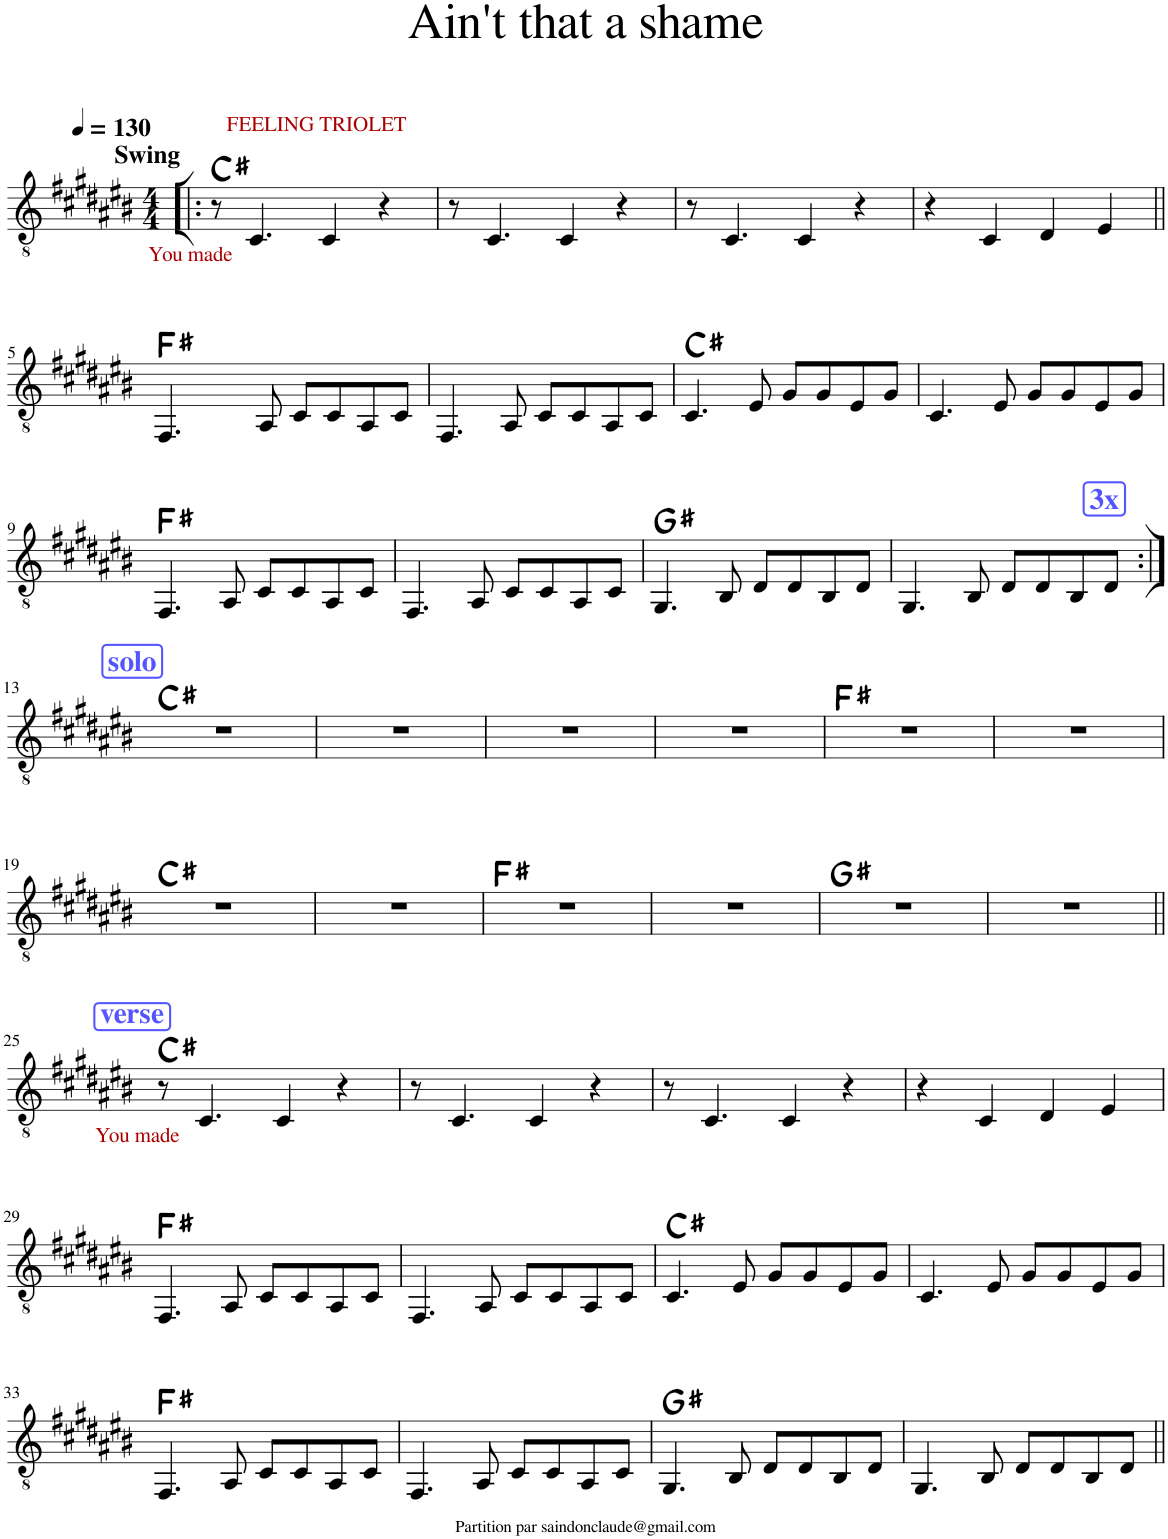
**kern	**harte
*part1	*part1
*staff1	*
*I"Classical Guitar	*
*I'Guit.	*
*clefGv2	*
*k[f#c#g#d#a#e#b#]	*
*M4/4	*
*MM130	*
=1!|:	=1!|:
!LO:TX:a:B:t=Swing	!
!LO:TX:b:color=#AA0000:t=You made	!
8r	C#:maj
!LO:TX:a:color=#AA0000:t=FEELING TRIOLET	!
4.C#/	.
4C#/	.
4r	.
=2	=2
8r	.
4.C#/	.
4C#/	.
4r	.
=3	=3
8r	.
4.C#/	.
4C#/	.
4r	.
=4	=4
4r	.
4C#/	.
4D#/	.
4E#/	.
!!LO:LB:g=z
=5||	=5||
4.FF#/	F#:maj
8AA#/	.
8C#/L	.
8C#/	.
8AA#/	.
8C#/J	.
=6	=6
4.FF#/	.
8AA#/	.
8C#/L	.
8C#/	.
8AA#/	.
8C#/J	.
=7	=7
4.C#/	C#:maj
8E#/	.
8G#/L	.
8G#/	.
8E#/	.
8G#/J	.
=8	=8
4.C#/	.
8E#/	.
8G#/L	.
8G#/	.
8E#/	.
8G#/J	.
!!LO:LB:g=z
=9	=9
4.FF#/	F#:maj
8AA#/	.
8C#/L	.
8C#/	.
8AA#/	.
8C#/J	.
=10	=10
4.FF#/	.
8AA#/	.
8C#/L	.
8C#/	.
8AA#/	.
8C#/J	.
=11	=11
4.GG#/	G#:maj
8BB#/	.
8D#/L	.
8D#/	.
8BB#/	.
8D#/J	.
!!LO:REH:place=s1:a:B:cj:color=#5555FF:fs=14:t=3x:qo=3.5
=12	=12
4.GG#/	.
8BB#/	.
8D#/L	.
8D#/	.
8BB#/	.
8D#/J	.
!!LO:LB:g=z
!!LO:REH:place=s1:a:B:cj:color=#5555FF:fs=14:t=solo
=13:|!	=13:|!
1r	C#:maj
=14	=14
1r	.
=15	=15
1r	.
=16	=16
1r	.
=17	=17
1r	F#:maj
=18	=18
1r	.
!!LO:LB:g=z
=19	=19
1r	C#:maj
=20	=20
1r	.
=21	=21
1r	F#:maj
=22	=22
1r	.
=23	=23
1r	G#:maj
=24	=24
1r	.
!!LO:LB:g=z
!!LO:REH:place=s1:a:B:cj:color=#5555FF:fs=14:t=verse
=25||	=25||
!LO:TX:b:color=#AA0000:t=You made	!
8r	C#:maj
4.C#/	.
4C#/	.
4r	.
=26	=26
8r	.
4.C#/	.
4C#/	.
4r	.
=27	=27
8r	.
4.C#/	.
4C#/	.
4r	.
=28	=28
4r	.
4C#/	.
4D#/	.
4E#/	.
!!LO:LB:g=z
=29	=29
4.FF#/	F#:maj
8AA#/	.
8C#/L	.
8C#/	.
8AA#/	.
8C#/J	.
=30	=30
4.FF#/	.
8AA#/	.
8C#/L	.
8C#/	.
8AA#/	.
8C#/J	.
=31	=31
4.C#/	C#:maj
8E#/	.
8G#/L	.
8G#/	.
8E#/	.
8G#/J	.
=32	=32
4.C#/	.
8E#/	.
8G#/L	.
8G#/	.
8E#/	.
8G#/J	.
!!LO:LB:g=z
=33	=33
4.FF#/	F#:maj
8AA#/	.
8C#/L	.
8C#/	.
8AA#/	.
8C#/J	.
=34	=34
4.FF#/	.
8AA#/	.
8C#/L	.
8C#/	.
8AA#/	.
8C#/J	.
=35	=35
4.GG#/	G#:maj
8BB#/	.
8D#/L	.
8D#/	.
8BB#/	.
8D#/J	.
=36	=36
4.GG#/	.
8BB#/	.
8D#/L	.
8D#/	.
8BB#/	.
8D#/J	.
=||	=||
*-	*-
